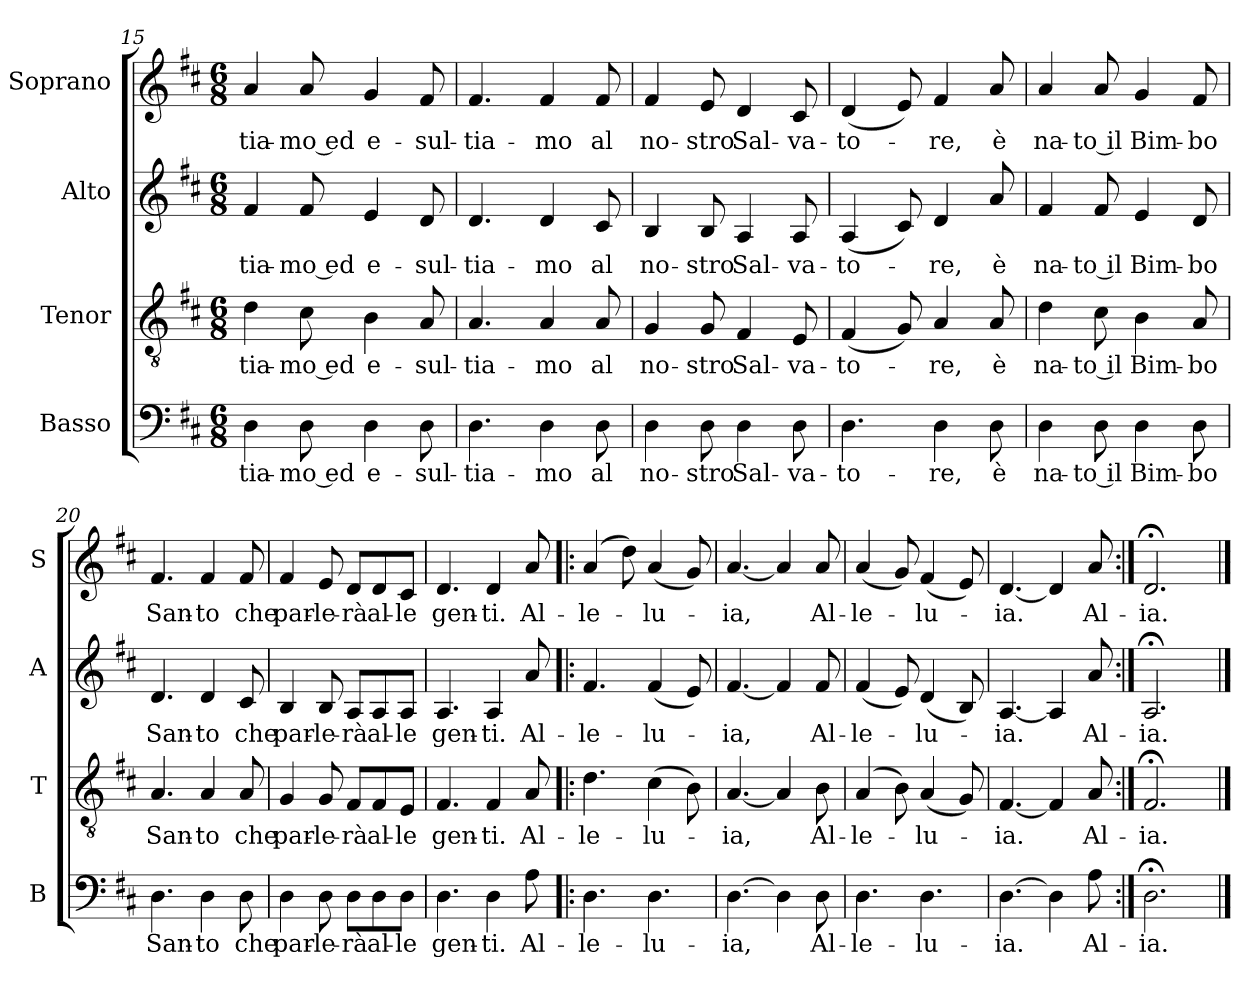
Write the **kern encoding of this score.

**kern	**text	**kern	**text	**kern	**text	**kern	**text
*part4	*part4	*part3	*part3	*part2	*part2	*part1	*part1
*staff4	*staff4	*staff3	*staff3	*staff2	*staff2	*staff1	*staff1
*I"Basso	*	*I"Tenor	*	*I"Alto	*	*I"Soprano	*
*I'B	*	*I'T	*	*I'A	*	*I'S	*
*clefF4	*	*clefGv2	*	*clefG2	*	*clefG2	*
*k[f#c#]	*	*k[f#c#]	*	*k[f#c#]	*	*k[f#c#]	*
*D:	*	*D:	*	*D:	*	*D:	*
*M6/8	*	*M6/8	*	*M6/8	*	*M6/8	*
=15	=15	=15	=15	=15	=15	=15	=15
!	!LO:LY:b	!	!LO:LY:b	!	!LO:LY:b	!	!LO:LY:b
4D\	-tia-	4d\	-tia-	4f#/	-tia-	4a/	-tia-
!	!LO:LY:b:rj	!	!LO:LY:b:rj	!	!LO:LY:b:rj	!	!LO:LY:b:rj
8D\	-mo ed	8c#\	-mo ed	8f#/	-mo ed	8a/	-mo ed
!	!LO:LY:b	!	!LO:LY:b	!	!LO:LY:b	!	!LO:LY:b
4D\	e-	4B\	e-	4e/	e-	4g/	e-
!	!LO:LY:b	!	!LO:LY:b	!	!LO:LY:b	!	!LO:LY:b
8D\	-sul-	8A/	-sul-	8d/	-sul-	8f#/	-sul-
=16	=16	=16	=16	=16	=16	=16	=16
!	!LO:LY:b	!	!LO:LY:b	!	!LO:LY:b	!	!LO:LY:b
4.D\	-tia-	4.A/	-tia-	4.d/	-tia-	4.f#/	-tia-
!	!LO:LY:b	!	!LO:LY:b	!	!LO:LY:b	!	!LO:LY:b
4D\	-mo	4A/	-mo	4d/	-mo	4f#/	-mo
!	!LO:LY:b	!	!LO:LY:b	!	!LO:LY:b	!	!LO:LY:b
8D\	al	8A/	al	8c#/	al	8f#/	al
!!LO:LB:g=z
=17	=17	=17	=17	=17	=17	=17	=17
!	!LO:LY:b	!	!LO:LY:b	!	!LO:LY:b	!	!LO:LY:b
4D\	no-	4G/	no-	4B/	no-	4f#/	no-
!	!LO:LY:b	!	!LO:LY:b	!	!LO:LY:b	!	!LO:LY:b
8D\	-stro	8G/	-stro	8B/	-stro	8e/	-stro
!	!LO:LY:b	!	!LO:LY:b	!	!LO:LY:b	!	!LO:LY:b
4D\	Sal-	4F#/	Sal-	4A/	Sal-	4d/	Sal-
!	!LO:LY:b	!	!LO:LY:b	!	!LO:LY:b	!	!LO:LY:b
8D\	-va-	8E/	-va-	8A/	-va-	8c#/	-va-
=18	=18	=18	=18	=18	=18	=18	=18
!	!LO:LY:b	!	!LO:LY:b	!	!LO:LY:b	!	!LO:LY:b
4.D\	-to-	(<4F#/	-to-	(<4A/	-to-	(<4d/	-to-
.	.	8G/)	.	8c#/)	.	8e/)	.
!	!LO:LY:b	!	!LO:LY:b	!	!LO:LY:b	!	!LO:LY:b
4D\	-re,	4A/	-re,	4d/	-re,	4f#/	-re,
!	!LO:LY:b	!	!LO:LY:b	!	!LO:LY:b	!	!LO:LY:b
8D\	è	8A/	è	8a/	è	8a/	è
=19	=19	=19	=19	=19	=19	=19	=19
!	!LO:LY:b	!	!LO:LY:b	!	!LO:LY:b	!	!LO:LY:b
4D\	na-	4d\	na-	4f#/	na-	4a/	na-
!	!LO:LY:b:rj	!	!LO:LY:b:rj	!	!LO:LY:b:rj	!	!LO:LY:b:rj
8D\	-to il	8c#\	-to il	8f#/	-to il	8a/	-to il
!	!LO:LY:b	!	!LO:LY:b	!	!LO:LY:b	!	!LO:LY:b
4D\	Bim-	4B\	Bim-	4e/	Bim-	4g/	Bim-
!	!LO:LY:b	!	!LO:LY:b	!	!LO:LY:b	!	!LO:LY:b
8D\	-bo	8A/	-bo	8d/	-bo	8f#/	-bo
=20	=20	=20	=20	=20	=20	=20	=20
!	!LO:LY:b	!	!LO:LY:b	!	!LO:LY:b	!	!LO:LY:b
4.D\	San-	4.A/	San-	4.d/	San-	4.f#/	San-
!	!LO:LY:b	!	!LO:LY:b	!	!LO:LY:b	!	!LO:LY:b
4D\	-to	4A/	-to	4d/	-to	4f#/	-to
!	!LO:LY:b	!	!LO:LY:b	!	!LO:LY:b	!	!LO:LY:b
8D\	che	8A/	che	8c#/	che	8f#/	che
!!LO:LB:g=z
=21	=21	=21	=21	=21	=21	=21	=21
!	!LO:LY:b	!	!LO:LY:b	!	!LO:LY:b	!	!LO:LY:b
4D\	par-	4G/	par-	4B/	par-	4f#/	par-
!	!LO:LY:b	!	!LO:LY:b	!	!LO:LY:b	!	!LO:LY:b
8D\	-le-	8G/	-le-	8B/	-le-	8e/	-le-
!	!LO:LY:b	!	!LO:LY:b	!	!LO:LY:b	!	!LO:LY:b
8D\L	-rà	8F#/L	-rà	8A/L	-rà	8d/L	-rà
!	!LO:LY:b	!	!LO:LY:b	!	!LO:LY:b	!	!LO:LY:b
8D\	al-	8F#/	al-	8A/	al-	8d/	al-
!	!LO:LY:b	!	!LO:LY:b	!	!LO:LY:b	!	!LO:LY:b
8D\J	-le	8E/J	-le	8A/J	-le	8c#/J	-le
=22	=22	=22	=22	=22	=22	=22	=22
!	!LO:LY:b	!	!LO:LY:b	!	!LO:LY:b	!	!LO:LY:b
4.D\	gen-	4.F#/	gen-	4.A/	gen-	4.d/	gen-
!	!LO:LY:b	!	!LO:LY:b	!	!LO:LY:b	!	!LO:LY:b
4D\	-ti.	4F#/	-ti.	4A/	-ti.	4d/	-ti.
!	!LO:LY:b	!	!LO:LY:b	!	!LO:LY:b	!	!LO:LY:b
8A\	Al-	8A/	Al-	8a/	Al-	8a/	Al-
=23!|:	=23!|:	=23!|:	=23!|:	=23!|:	=23!|:	=23!|:	=23!|:
!	!LO:LY:b	!	!LO:LY:b	!	!LO:LY:b	!	!LO:LY:b
4.D\	-le-	4.d\	-le-	4.f#/	-le-	(4a/	-le-
.	.	.	.	.	.	8dd\)	.
!	!LO:LY:b	!	!LO:LY:b	!	!LO:LY:b	!	!LO:LY:b
4.D\	-lu-	(>4c#\	-lu-	(<4f#/	-lu-	(<4a/	-lu-
.	.	8B\)	.	8e/)	.	8g/)	.
=24	=24	=24	=24	=24	=24	=24	=24
!	!LO:LY:b	!	!LO:LY:b	!	!LO:LY:b	!	!LO:LY:b
[>4.D\	-ia,	[<4.A/	-ia,	[<4.f#/	-ia,	[<4.a/	-ia,
4D\]	.	4A/]	.	4f#/]	.	4a/]	.
!	!LO:LY:b	!	!LO:LY:b	!	!LO:LY:b	!	!LO:LY:b
8D\	Al-	8B\	Al-	8f#/	Al-	8a/	Al-
!!LO:PB:g=z
=25	=25	=25	=25	=25	=25	=25	=25
!	!LO:LY:b	!	!LO:LY:b	!	!LO:LY:b	!	!LO:LY:b
4.D\	-le-	(4A/	-le-	(<4f#/	-le-	(<4a/	-le-
.	.	8B\)	.	8e/)	.	8g/)	.
!	!LO:LY:b	!	!LO:LY:b	!	!LO:LY:b	!	!LO:LY:b
4.D\	-lu-	(<4A/	-lu-	(<4d/	-lu-	(<4f#/	-lu-
.	.	8G/)	.	8B/)	.	8e/)	.
=26	=26	=26	=26	=26	=26	=26	=26
!	!LO:LY:b	!	!LO:LY:b	!	!LO:LY:b	!	!LO:LY:b
[>4.D\	-ia.	[<4.F#/	-ia.	[<4.A/	-ia.	[<4.d</	-ia.
4D\]	.	4F#/]	.	4A/]	.	4d/]	.
!	!LO:LY:b	!	!LO:LY:b	!	!LO:LY:b	!	!LO:LY:b
8A\	Al-	8A/	Al-	8a/	Al-	8a/	Al-
=27:|!	=27:|!	=27:|!	=27:|!	=27:|!	=27:|!	=27:|!	=27:|!
!	!LO:LY:b	!	!LO:LY:b	!	!LO:LY:b	!	!LO:LY:b
2.D;<\	-ia.	2.F#;/	-ia.	2.A;/	-ia.	2.d;/	-ia.
==	==	==	==	==	==	==	==
*-	*-	*-	*-	*-	*-	*-	*-
